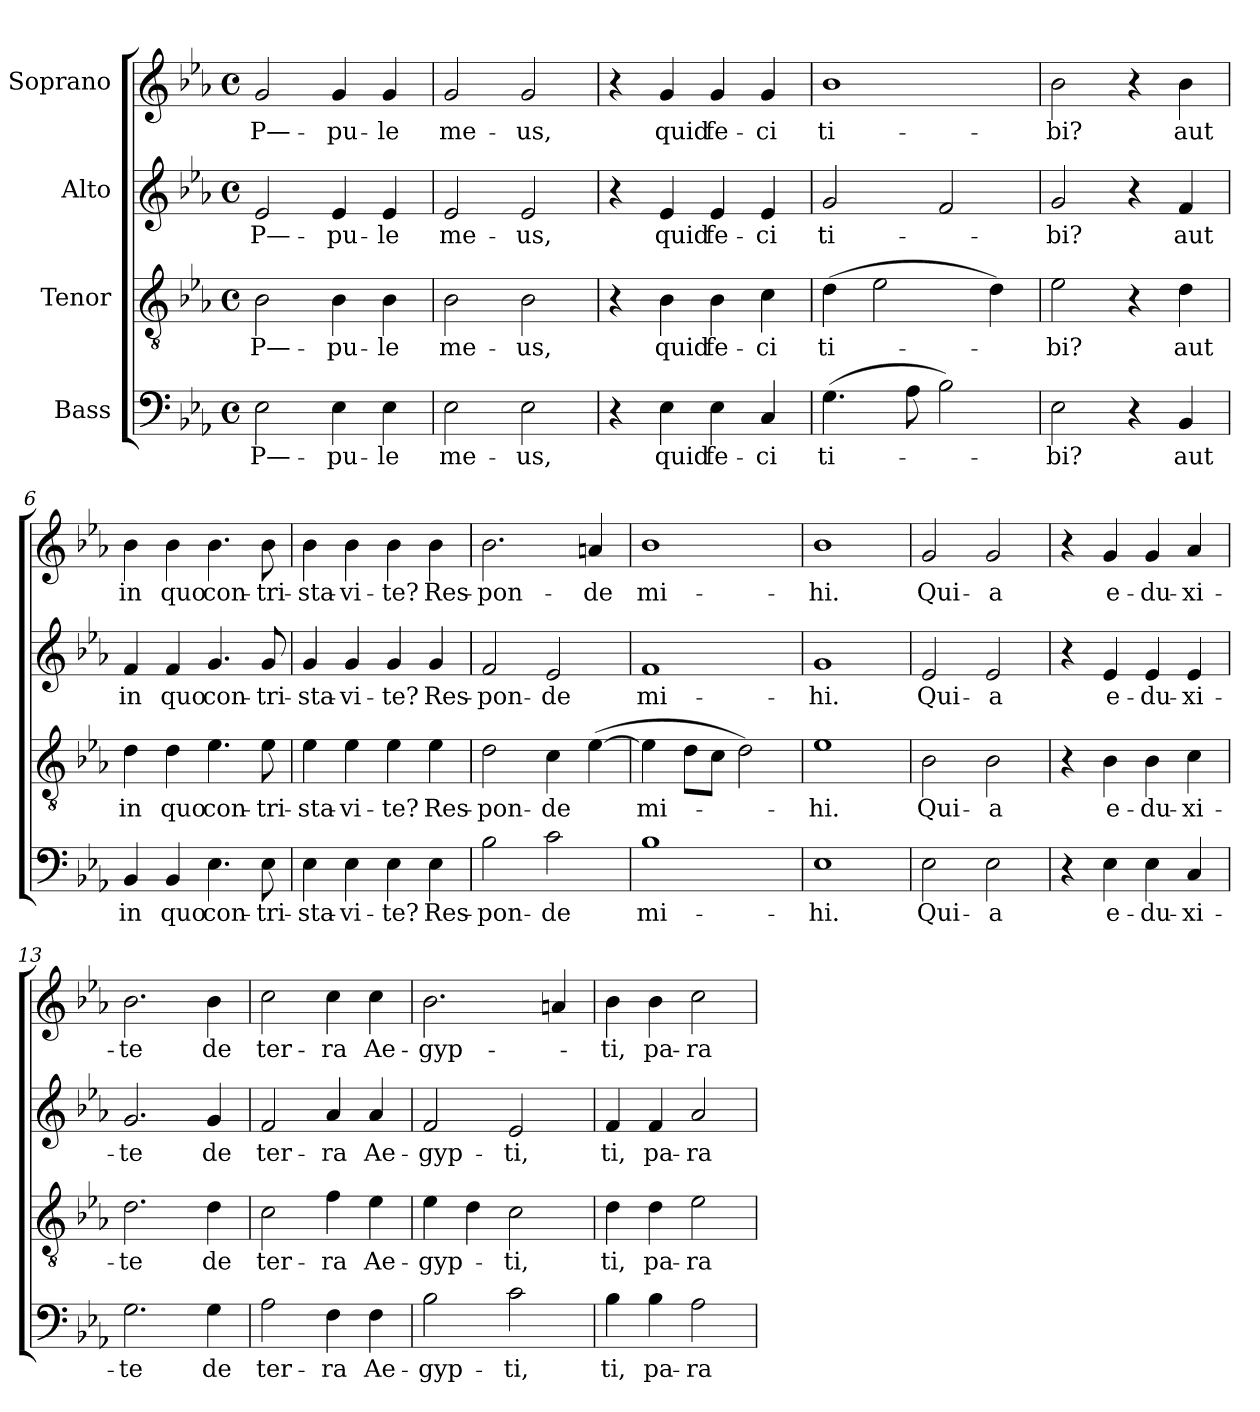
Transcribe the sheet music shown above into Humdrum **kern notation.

**kern	**text	**kern	**text	**kern	**text	**kern	**text
*part4	*part4	*part3	*part3	*part2	*part2	*part1	*part1
*staff4	*staff4	*staff3	*staff3	*staff2	*staff2	*staff1	*staff1
*I"Bass	*	*I"Tenor	*	*I"Alto	*	*I"Soprano	*
*clefF4	*	*clefGv2	*	*clefG2	*	*clefG2	*
*k[b-e-a-]	*	*k[b-e-a-]	*	*k[b-e-a-]	*	*k[b-e-a-]	*
*c:	*	*c:	*	*c:	*	*c:	*
*M4/4	*	*M4/4	*	*M4/4	*	*M4/4	*
*met(c)	*	*met(c)	*	*met(c)	*	*met(c)	*
=1	=1	=1	=1	=1	=1	=1	=1
2E-\	P—-	2B-\	P—-	2e-/	P—-	2g/	P—-
4E-\	-pu-	4B-\	-pu-	4e-/	-pu-	4g/	-pu-
4E-\	-le	4B-\	-le	4e-/	-le	4g/	-le
=2	=2	=2	=2	=2	=2	=2	=2
2E-\	me-	2B-\	me-	2e-/	me-	2g/	me-
2E-\	-us,	2B-\	-us,	2e-/	-us,	2g/	-us,
=3	=3	=3	=3	=3	=3	=3	=3
4r	.	4r	.	4r	.	4r	.
4E-\	quid	4B-\	quid	4e-/	quid	4g/	quid
4E-\	fe-	4B-\	fe-	4e-/	fe-	4g/	fe-
4C/	-ci	4c\	-ci	4e-/	-ci	4g/	-ci
=4	=4	=4	=4	=4	=4	=4	=4
(4.G\	ti-	(4d\	ti-	2g/	ti-	1b-	ti-
.	.	2e-\	.	.	.	.	.
8A-\	.	.	.	.	.	.	.
2B-\)	.	.	.	2f/	.	.	.
.	.	4d\)	.	.	.	.	.
=5	=5	=5	=5	=5	=5	=5	=5
2E-\	-bi?	2e-\	-bi?	2g/	-bi?	2b-\	-bi?
4r	.	4r	.	4r	.	4r	.
4BB-/	aut	4d\	aut	4f/	aut	4b-\	aut
=6	=6	=6	=6	=6	=6	=6	=6
4BB-/	in	4d\	in	4f/	in	4b-\	in
4BB-/	quo	4d\	quo	4f/	quo	4b-\	quo
4.E-\	con-	4.e-\	con-	4.g/	con-	4.b-\	con-
8E-\	-tri-	8e-\	-tri-	8g/	-tri-	8b-\	-tri-
!!LO:LB:g=z
=7	=7	=7	=7	=7	=7	=7	=7
4E-\	-sta-	4e-\	-sta-	4g/	-sta-	4b-\	-sta-
4E-\	-vi-	4e-\	-vi-	4g/	-vi-	4b-\	-vi-
4E-\	-te?	4e-\	-te?	4g/	-te?	4b-\	-te?
4E-\	Res-	4e-\	Res-	4g/	Res-	4b-\	Res-
=8	=8	=8	=8	=8	=8	=8	=8
2B-\	-pon-	2d\	-pon-	2f/	-pon-	2.b-\	-pon-
2c\	-de	4c\	-de	2e-/	-de	.	.
.	.	([4e-\	.	.	.	4an/	-de
=9	=9	=9	=9	=9	=9	=9	=9
1B-	mi-	4e-\]	mi-	1f	mi-	1b-	mi-
.	.	8d\L	.	.	.	.	.
.	.	8c\J	.	.	.	.	.
.	.	2d\)	.	.	.	.	.
=10	=10	=10	=10	=10	=10	=10	=10
1E-	-hi.	1e-	-hi.	1g	-hi.	1b-	-hi.
=11	=11	=11	=11	=11	=11	=11	=11
2E-\	Qui-	2B-\	Qui-	2e-/	Qui-	2g/	Qui-
2E-\	-a	2B-\	-a	2e-/	-a	2g/	-a
=12	=12	=12	=12	=12	=12	=12	=12
4r	.	4r	.	4r	.	4r	.
4E-\	e-	4B-\	e-	4e-/	e-	4g/	e-
4E-\	-du-	4B-\	-du-	4e-/	-du-	4g/	-du-
4C/	-xi-	4c\	-xi-	4e-/	-xi-	4a-/	-xi-
!!LO:PB:g=z
=13	=13	=13	=13	=13	=13	=13	=13
2.G\	-te	2.d\	-te	2.g/	-te	2.b-\	-te
4G\	de	4d\	de	4g/	de	4b-\	de
=14	=14	=14	=14	=14	=14	=14	=14
2A-\	ter-	2c\	ter-	2f/	ter-	2cc\	ter-
4F\	-ra	4f\	-ra	4a-/	-ra	4cc\	-ra
4F\	Ae-	4e-\	Ae-	4a-/	Ae-	4cc\	Ae-
=15	=15	=15	=15	=15	=15	=15	=15
2B-\	-gyp-	4e-\	-gyp-	2f/	-gyp-	2.b-\	-gyp-
.	.	4d\	.	.	.	.	.
2c\	-ti,	2c\	-ti,	2e-/	-ti,	.	.
.	.	.	.	.	.	4an/	.
=16	=16	=16	=16	=16	=16	=16	=16
4B-\	ti,	4d\	ti,	4f/	ti,	4b-\	-ti,
4B-\	pa-	4d\	pa-	4f/	pa-	4b-\	pa-
2A-\	-ra-	2e-\	-ra-	2a-/	-ra-	2cc\	-ra-
=	=	=	=	=	=	=	=
*-	*-	*-	*-	*-	*-	*-	*-
